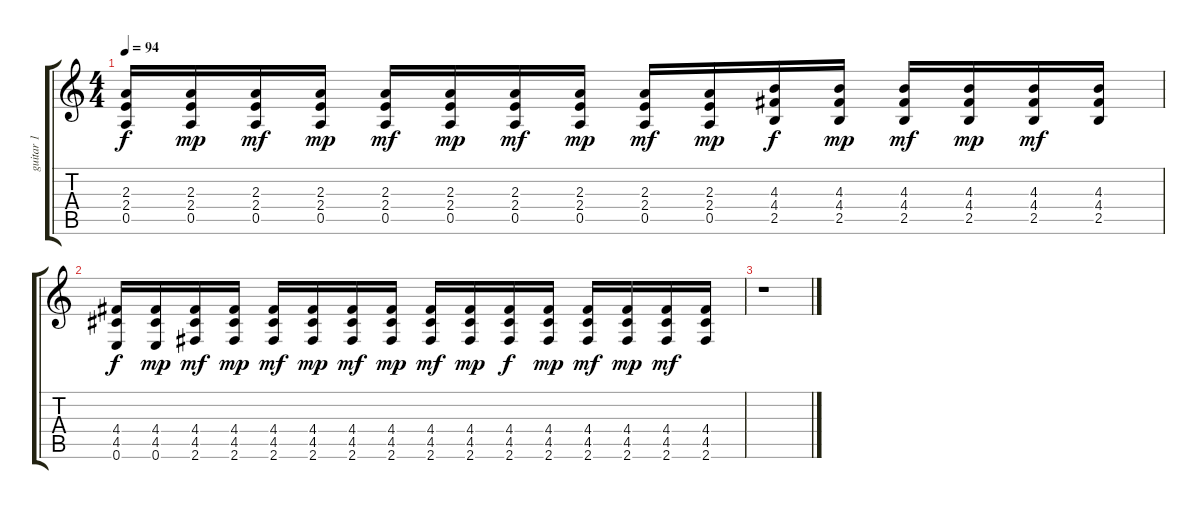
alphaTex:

\track ("guitar 1" "guitar 1") {instrument distortionguitar}
\staff {score tabs}
\tuning (E4 B3 G3 D3 A2 E2) {hide}
\ts (4 4)
\tempo 94
\clef g2
\ks c
(2.3 2.4 0.5).16{dy f} (2.3 2.4 0.5).16{dy mp} (2.3 2.4 0.5).16{dy mf} (2.3 2.4 0.5).16{dy mp} (2.3 2.4 0.5).16{dy mf} (2.3 2.4 0.5).16{dy mp} (2.3 2.4 0.5).16{dy mf} (2.3 2.4 0.5).16{dy mp} (2.3 2.4 0.5).16{dy mf} (2.3 2.4 0.5).16{dy mp} (4.3 4.4 2.5).16{dy f} (4.3 4.4 2.5).16{dy mp} (4.3 4.4 2.5).16{dy mf} (4.3 4.4 2.5).16{dy mp} (4.3 4.4 2.5).16{dy mf} (4.3 4.4 2.5).16 |
(4.4 4.5 0.6).16{dy f} (4.4 4.5 0.6).16{dy mp} (4.4 4.5 2.6).16{dy mf} (4.4 4.5 2.6).16{dy mp} (4.4 4.5 2.6).16{dy mf} (4.4 4.5 2.6).16{dy mp} (4.4 4.5 2.6).16{dy mf} (4.4 4.5 2.6).16{dy mp} (4.4 4.5 2.6).16{dy mf} (4.4 4.5 2.6).16{dy mp} (4.4 4.5 2.6).16{dy f} (4.4 4.5 2.6).16{dy mp} (4.4 4.5 2.6).16{dy mf} (4.4 4.5 2.6).16{dy mp} (4.4 4.5 2.6).16{dy mf} (4.4 4.5 2.6).16 |
r.1
